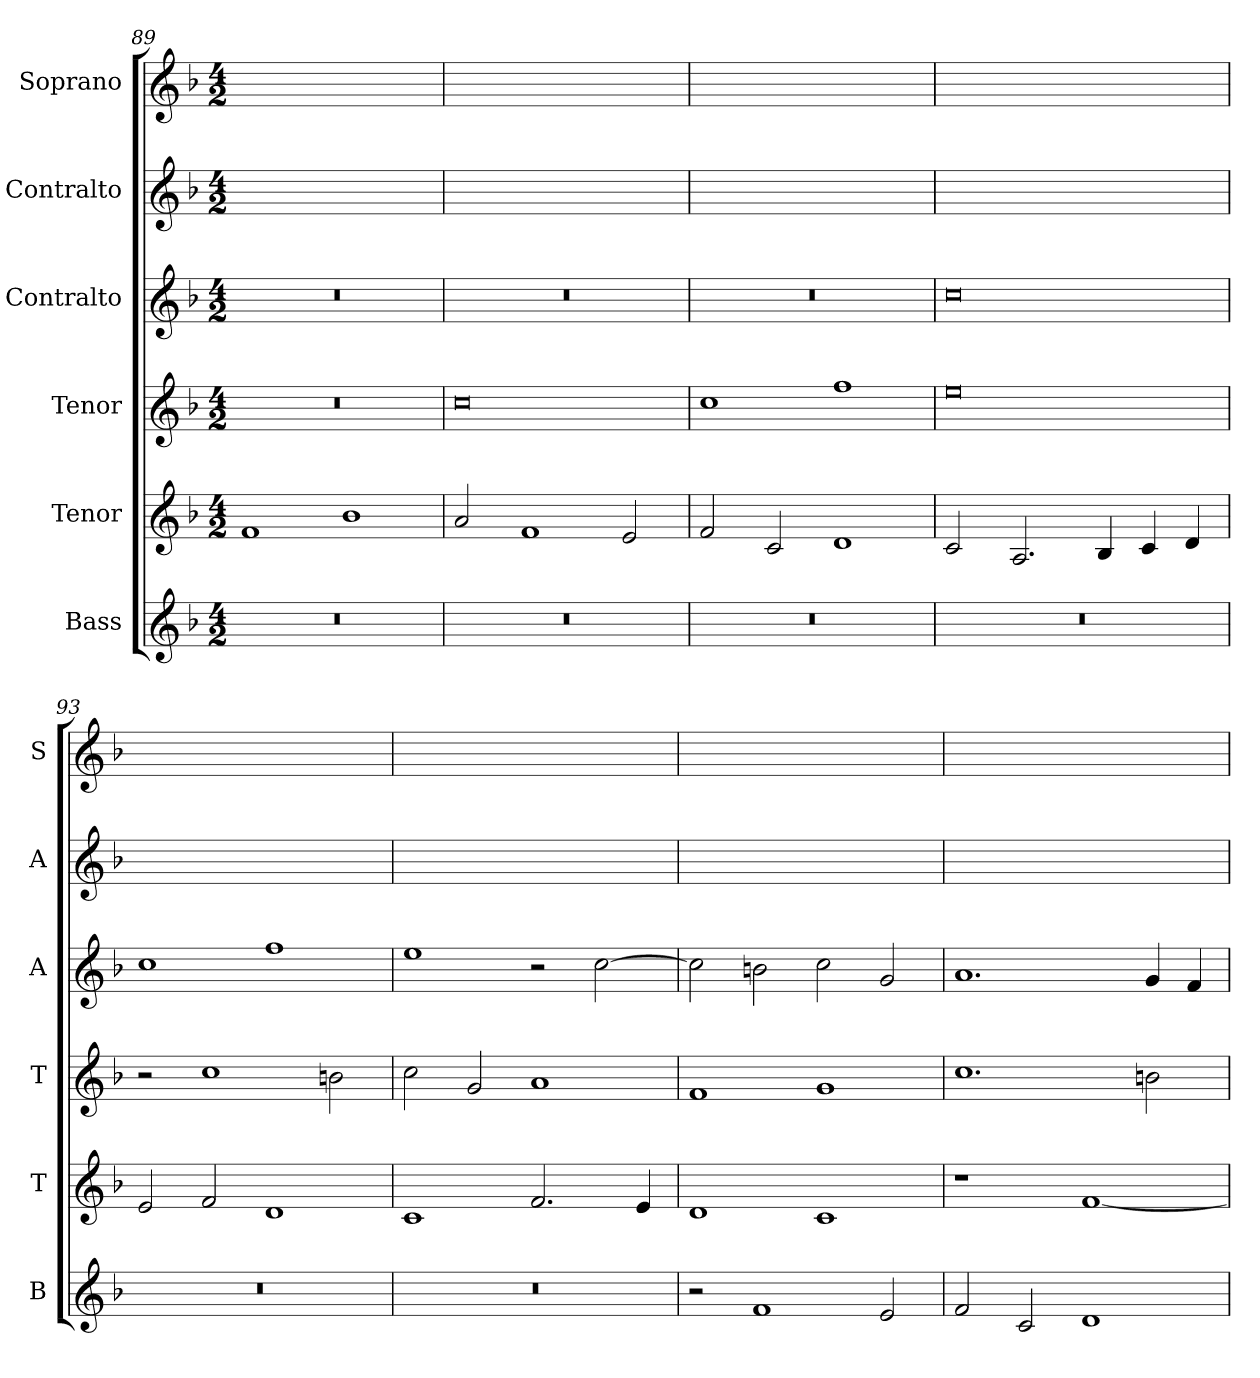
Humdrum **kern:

**kern	**kern	**kern	**kern	**kern	**kern
*part6	*part5	*part4	*part3	*part2	*part1
*staff6	*staff5	*staff4	*staff3	*staff2	*staff1
*I"Bass	*I"Tenor	*I"Tenor	*I"Contralto	*I"Contralto	*I"Soprano
*I'B	*I'T	*I'T	*I'A	*I'A	*I'S
*clefG2	*clefG2	*clefG2	*clefG2	*clefG2	*clefG2
*k[b-]	*k[b-]	*k[b-]	*k[b-]	*k[b-]	*k[b-]
*F:ion	*F:ion	*F:ion	*F:ion	*F:ion	*F:ion
*M4/2	*M4/2	*M4/2	*M4/2	*M4/2	*M4/2
=89	=89	=89	=89	=89	=89
0r	1f	0r	0r	0ryy	0ryy
.	1b-	.	.	.	.
=90	=90	=90	=90	=90	=90
0r	2a	0cc	0r	0ryy	0ryy
.	1f	.	.	.	.
.	2e	.	.	.	.
=91	=91	=91	=91	=91	=91
0r	2f	1cc	0r	0ryy	0ryy
.	2c	.	.	.	.
.	1d	1ff	.	.	.
=92	=92	=92	=92	=92	=92
0r	2c	0ee	0cc	0ryy	0ryy
.	2.A	.	.	.	.
.	4B-	.	.	.	.
.	4c	.	.	.	.
.	4d	.	.	.	.
=93	=93	=93	=93	=93	=93
0r	2e	2r	1cc	0ryy	0ryy
.	2f	1cc	.	.	.
.	1d	.	1ff	.	.
.	.	2bn	.	.	.
=94	=94	=94	=94	=94	=94
0r	1c	2cc	1ee	0ryy	0ryy
.	.	2g	.	.	.
.	2.f	1a	2r	.	.
.	.	.	[2cc	.	.
.	4e	.	.	.	.
=95	=95	=95	=95	=95	=95
2r	1d	1f	2cc]	0ryy	0ryy
1f	.	.	2bn	.	.
.	1c	1g	2cc	.	.
2e	.	.	2g	.	.
=96	=96	=96	=96	=96	=96
2f	1r	1.cc	1.a	0ryy	0ryy
2c	.	.	.	.	.
1d	[1f	.	.	.	.
.	.	2bn	4g	.	.
.	.	.	4f	.	.
=	=	=	=	=	=
*-	*-	*-	*-	*-	*-
